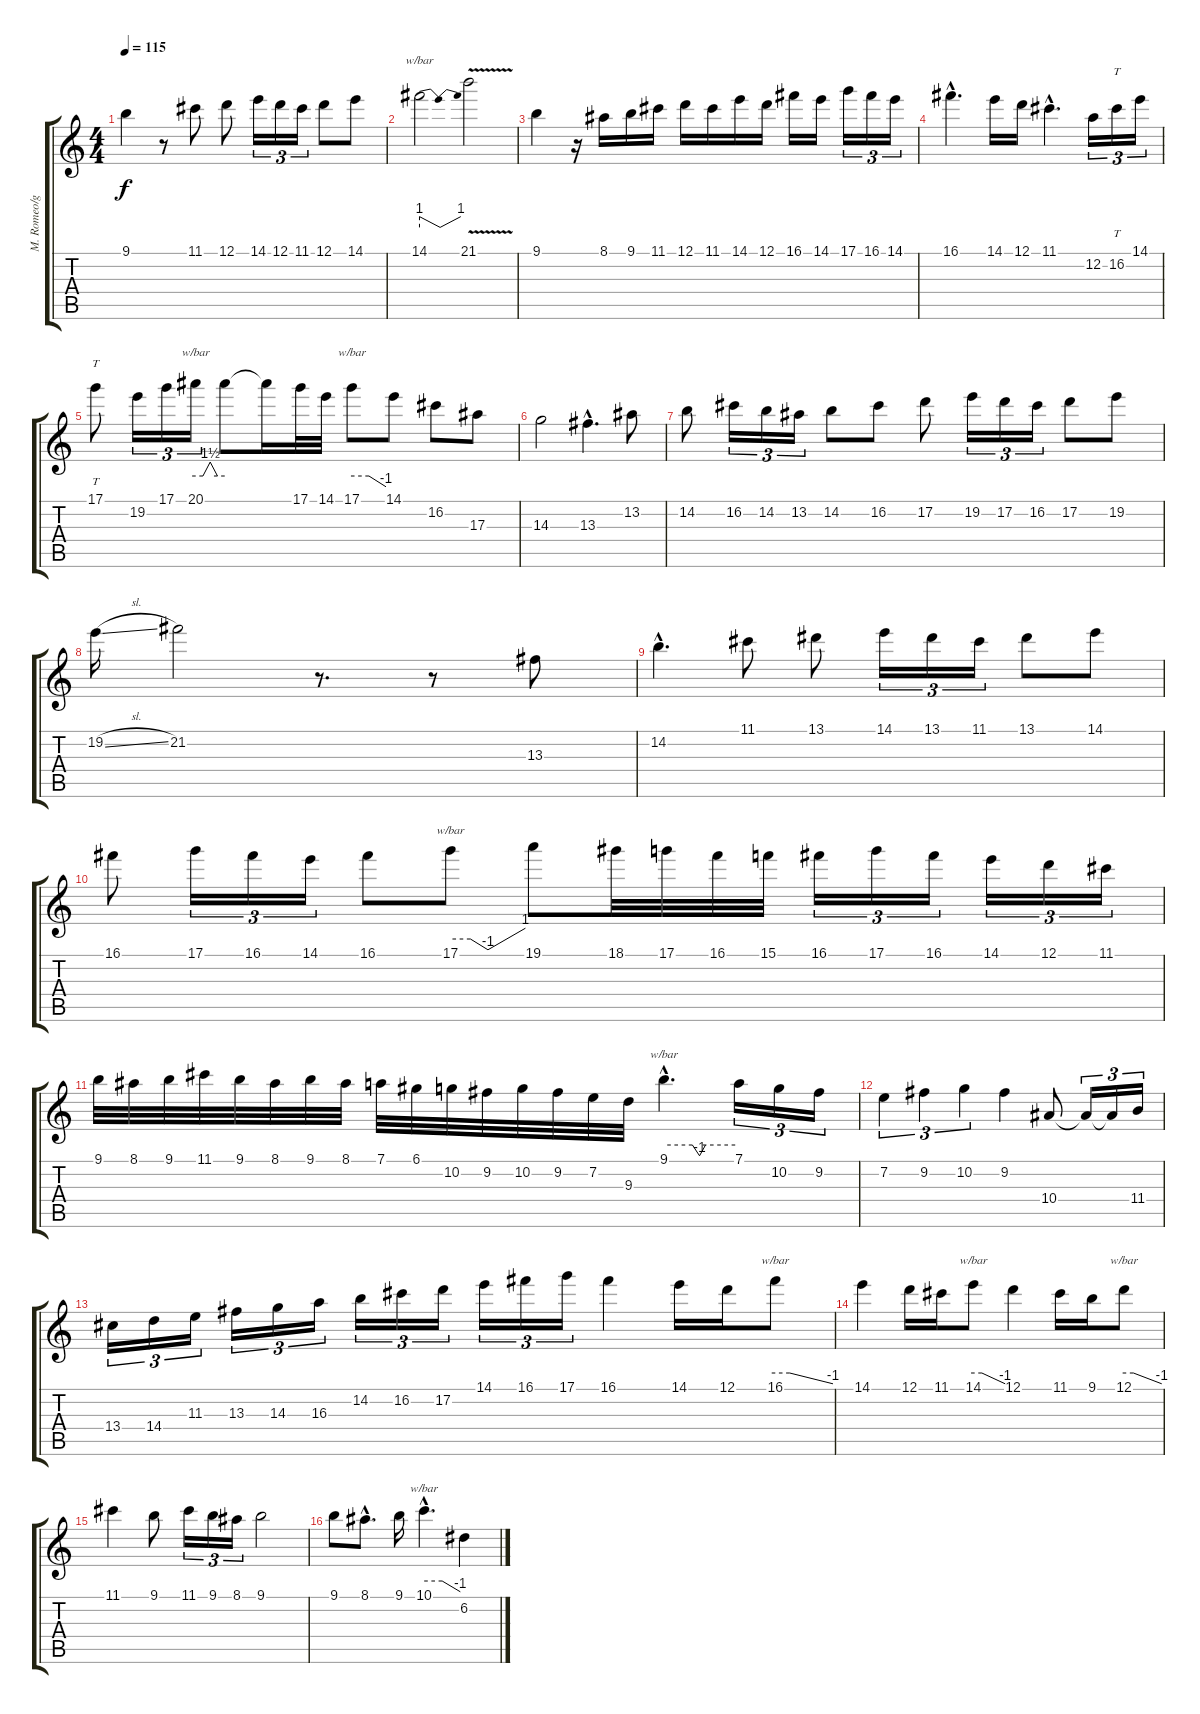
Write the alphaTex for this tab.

\track ("M. Romeo/guitarra/Solo" "M. Romeo/g") {instrument overdrivenguitar}
\staff {score tabs}
\tuning (D4 A3 F3 C3 G2 D2) {hide}
\ts (4 4)
\tempo 115
\clef g2
\ks c
9.1.4{dy f} r.8 11.1.8 12.1.8 14.1.16{tu (3 2)} 12.1.16{tu (3 2)} 11.1.16{tu (3 2)} 12.1.8 14.1.8 |
14.1.2{tbe (dip default 0 4 5 0 60 4)} 21.1{v}.2 |
9.1.4 r.16 8.1.16 9.1.16 11.1.16 12.1.16 11.1.16 14.1.16 12.1.16 16.1.16 14.1.16 17.1.16{tu (3 2)} 16.1.16{tu (3 2)} 14.1.16{tu (3 2)} |
16.1{hac}.4{d} 14.1.16 12.1.16 11.1{hac}.4{d} 12.2.16{tu (3 2)} 16.2.16{tt tu (3 2)} 14.1.16{tu (3 2)} |
17.1.8{tt} 19.2.16{tu (3 2)} 17.1.16{tu (3 2)} 20.1.16{tu (3 2) tbe (custom default 0 0 15 0 30 6 45 0 60 0)} 20.1{t}.8 20.1{t}.16 17.1.32 14.1.32 17.1.8{tbe (custom default 0 0 30 0 60 -4)} 14.1.8 16.2.8 17.3.8 |
14.3.2 13.3{hac}.4{d} 13.2.8 |
14.2.8 16.2.16{tu (3 2)} 14.2.16{tu (3 2)} 13.2.16{tu (3 2)} 14.2.8 16.2.8 17.2.8 19.2.16{tu (3 2)} 17.2.16{tu (3 2)} 16.2.16{tu (3 2)} 17.2.8 19.2.8 |
19.2{sl}.16 21.2.2 r.8{d} r.8 13.3.8 |
14.2{hac}.4{d} 11.1.8 13.1.8 14.1.16{tu (3 2)} 13.1.16{tu (3 2)} 11.1.16{tu (3 2)} 13.1.8 14.1.8 |
16.1.8 17.1.16{tu (3 2)} 16.1.16{tu (3 2)} 14.1.16{tu (3 2)} 16.1.8 17.1.8{tbe (custom default 0 0 16 0 30 -4 60 4)} 19.1.8 18.1.32 17.1.32 16.1.32 15.1.32 16.1.16{tu (3 2)} 17.1.16{tu (3 2)} 16.1.16{tu (3 2)} 14.1.16{tu (3 2)} 12.1.16{tu (3 2)} 11.1.16{tu (3 2)} |
9.1.32 8.1.32 9.1.32 11.1.32 9.1.32 8.1.32 9.1.32 8.1.32 7.1.32 6.1.32 10.2.32 9.2.32 10.2.32 9.2.32 7.2.32 9.3.32 9.1{hac}.4{d tbe (custom default 0 0 24 0 30 -4 35 0 60 0)} 7.1.16{tu (3 2)} 10.2.16{tu (3 2)} 9.2.16{tu (3 2)} |
7.2.4{tu (3 2)} 9.2.4{tu (3 2)} 10.2.4{tu (3 2)} 9.2.4 10.4.8 10.4{t}.16{tu (3 2)} 10.4{t}.16{tu (3 2)} 11.4.16{tu (3 2)} |
13.4.16{tu (3 2)} 14.4.16{tu (3 2)} 11.3.16{tu (3 2)} 13.3.16{tu (3 2)} 14.3.16{tu (3 2)} 16.3.16{tu (3 2)} 14.2.16{tu (3 2)} 16.2.16{tu (3 2)} 17.2.16{tu (3 2)} 14.1.16{tu (3 2)} 16.1.16{tu (3 2)} 17.1.16{tu (3 2)} 16.1.4 14.1.16 12.1.16 16.1.8{tbe (custom default 0 0 15 0 60 -4)} |
14.1.4 12.1.16 11.1.16 14.1.8{tbe (custom default 0 0 16 0 60 -4)} 12.1.4 11.1.16 9.1.16 12.1.8{tbe (custom default 0 0 15 0 60 -4)} |
11.1.4 9.1.8 11.1.16{tu (3 2)} 9.1.16{tu (3 2)} 8.1.16{tu (3 2)} 9.1.2 |
9.1.8 8.1{hac}.8{d} 9.1.16 10.1{hac}.4{d tbe (custom default 0 0 30 0 60 -4)} 6.2.4
